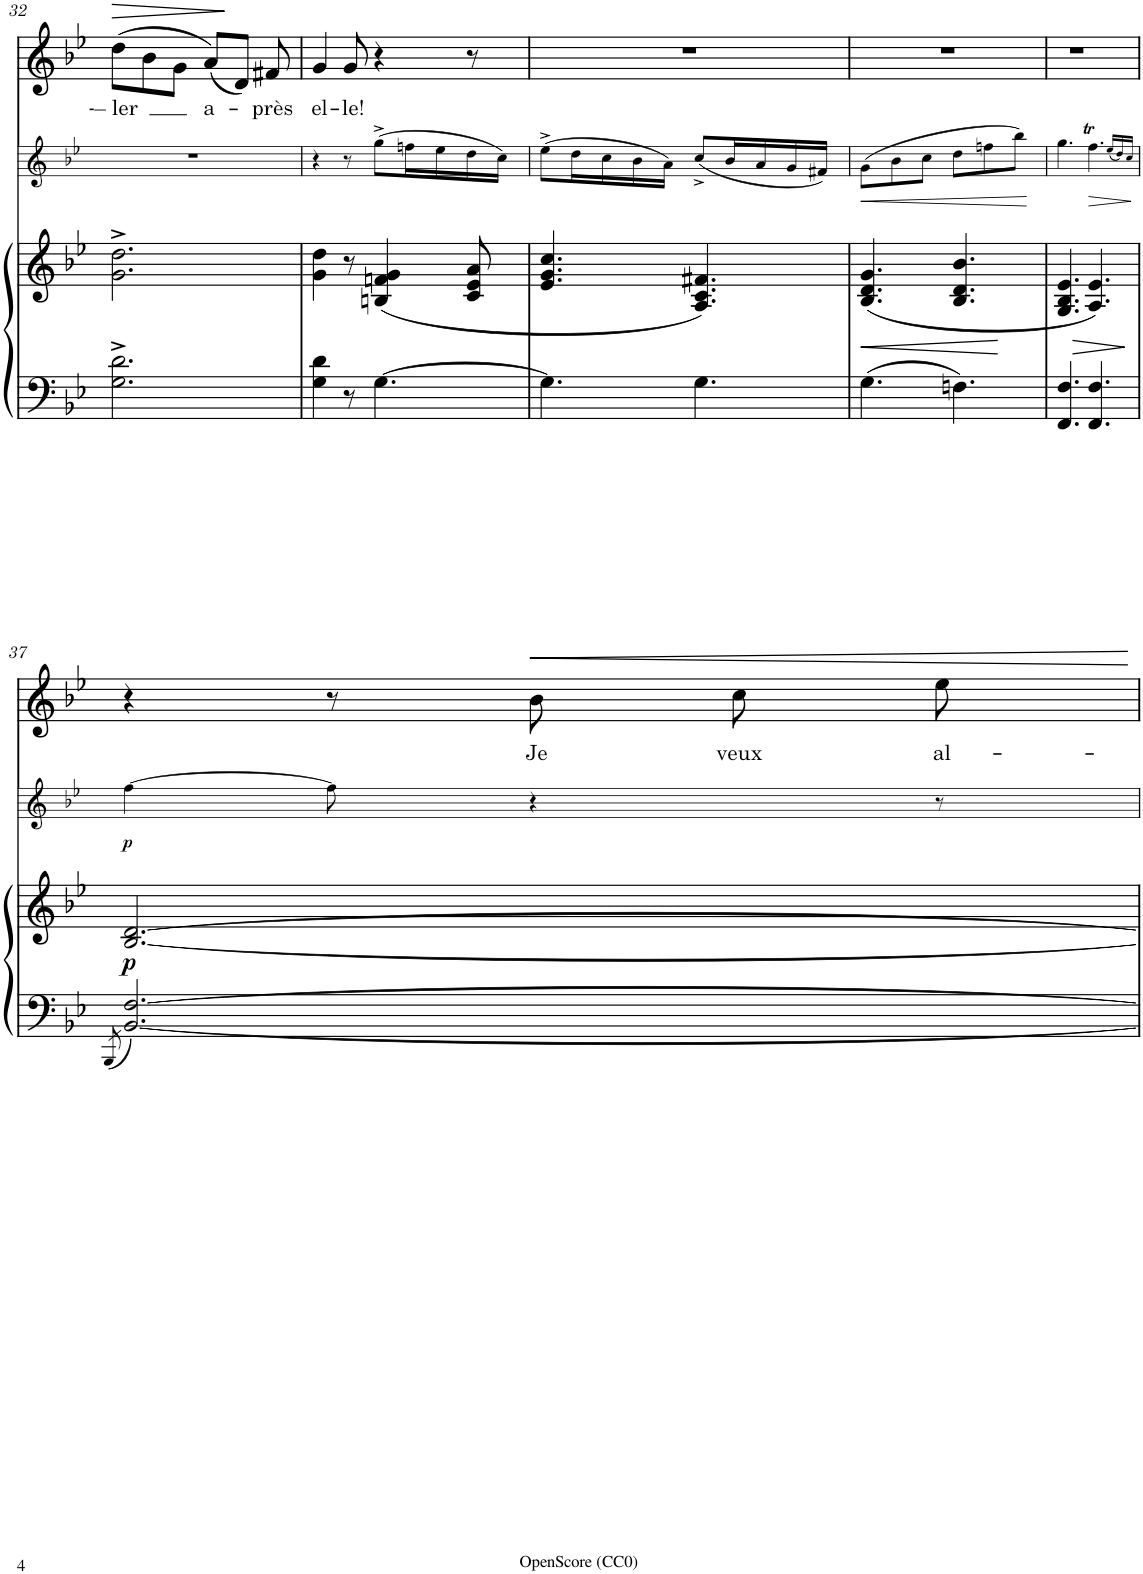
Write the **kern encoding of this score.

**kern	**kern	**dynam	**kern	**dynam	**kern	**text	**dynam
*part3	*part3	*part3	*part2	*part2	*part1	*part1	*part1
*staff4	*staff3	*staff3/4	*staff2	*staff2	*staff1	*staff1	*staff1
*I"Piano	*	*	*I"Flute	*	*I"Chant Voice	*	*
*I'Pno	*	*	*I'Fl	*	*	*	*
!!LO:PB:g=z
*clefF4	*clefG2	*	*clefG2	*	*clefG2	*	*
*k[b-e-]	*k[b-e-]	*	*k[b-e-]	*	*k[b-e-]	*	*
*M6/8	*M6/8	*	*M6/8	*	*M6/8	*	*
=32	=32	=32	=32	=32	=32	=32	=32
!	!	!	!	!	!	!LO:LY:b	!LO:HP:b
2.G\^ 2.d\^	2.g\^ 2.dd\^	.	2.r	.	(8dd\L	-– ler	>
.	.	.	.	.	8b-\	.	.
.	.	.	.	.	8g\J	.	.
!	!	!	!	!	!	!LO:LY:b	!
.	.	.	.	.	(8a/L)	a-	.
.	.	.	.	.	8d/J)	.	]
!	!	!	!	!	!	!LO:LY:b	!
.	.	.	.	.	8f#X/	-près	.
=33	=33	=33	=33	=33	=33	=33	=33
!	!	!	!	!	!	!LO:LY:b	!
4G\ 4d\	4g\ 4dd\	.	4r	.	4g/	el-	.
!	!	!	!	!	!	!LO:LY:b	!
8r	8r	.	8r	.	8g/	-le!	.
[4.G\	(4Bn/ 4fn/ 4g/	.	(8gg^\L	.	4r	.	.
.	.	.	16ffn\L	.	.	.	.
.	.	.	16ee-\	.	.	.	.
.	8c/ 8e-/ 8a/	.	16dd\	.	8r	.	.
.	.	.	16cc\JJ)	.	.	.	.
=34	=34	=34	=34	=34	=34	=34	=34
4.G\]	4.e-/ 4.g/ 4.cc/	.	(8ee-^\L	.	2.r	.	.
.	.	.	16dd\L	.	.	.	.
.	.	.	16cc\	.	.	.	.
.	.	.	16b-\	.	.	.	.
.	.	.	16a\JJ)	.	.	.	.
4.G\	4.A/ 4.c/ 4.f#X/)	.	(8cc^</L	.	.	.	.
.	.	.	16b-/L	.	.	.	.
.	.	.	16a/	.	.	.	.
.	.	.	16g/	.	.	.	.
.	.	.	16f#X/JJ)	.	.	.	.
=35	=35	=35	=35	=35	=35	=35	=35
!	!	!LO:HP:b	!	!LO:HP:b	!	!	!
4.G\	(4.B-/ 4.d/ 4.g/	<	(8g\L	<	2.r	.	.
.	.	.	8b-\	.	.	.	.
.	.	.	8cc\J	.	.	.	.
4.Fn\	4.B-/ 4.d/ 4.b-/	.	8dd\L	.	.	.	.
.	.	.	8ffn\	.	.	.	.
.	.	.	8bb-\J)	.	.	.	.
.	.	[	.	[	.	.	.
=36	=36	=36	=36	=36	=36	=36	=36
!	!	!LO:HP:b	!	!	!	!	!
4.FF/ 4.F/	4.G/ 4.B-/ 4.e-/	>	4.gg\	.	2.r	.	.
!	!	!	!	!LO:HP:b	!	!	!
4.FF/ 4.F/	4.A/ 4.e-/)	.	4.ffT\	>	.	.	.
.	.	.	(16qee-/LL	.	.	.	.
.	.	.	16qdd/)	.	.	.	.
.	.	.	16qcc/JJ	.	.	.	.
.	.	]	.	]	.	.	.
!!LO:LB:g=z
=37	=37	=37	=37	=37	=37	=37	=37
8qBBB-/	.	.	.	.	.	.	.
!	!	!LO:DY:b	!	!LO:DY:b	!	!	!
[2.BB-/ [2.F/	[2.B-/ [2.d/	p	[4ff\	p	4r	.	.
.	.	.	8ff\]	.	8r	.	.
!	!	!	!	!	!	!LO:LY:b	!LO:HP:b
.	.	.	4r	.	8b-\	Je	<
!	!	!	!	!	!	!LO:LY:b	!
.	.	.	.	.	8cc\	veux	.
!	!	!	!	!	!	!LO:LY:b	!
.	.	.	8r	.	8ee-\	al-	.
.	.	.	.	.	.	.	[
=	=	=	=	=	=	=	=
*-	*-	*-	*-	*-	*-	*-	*-
